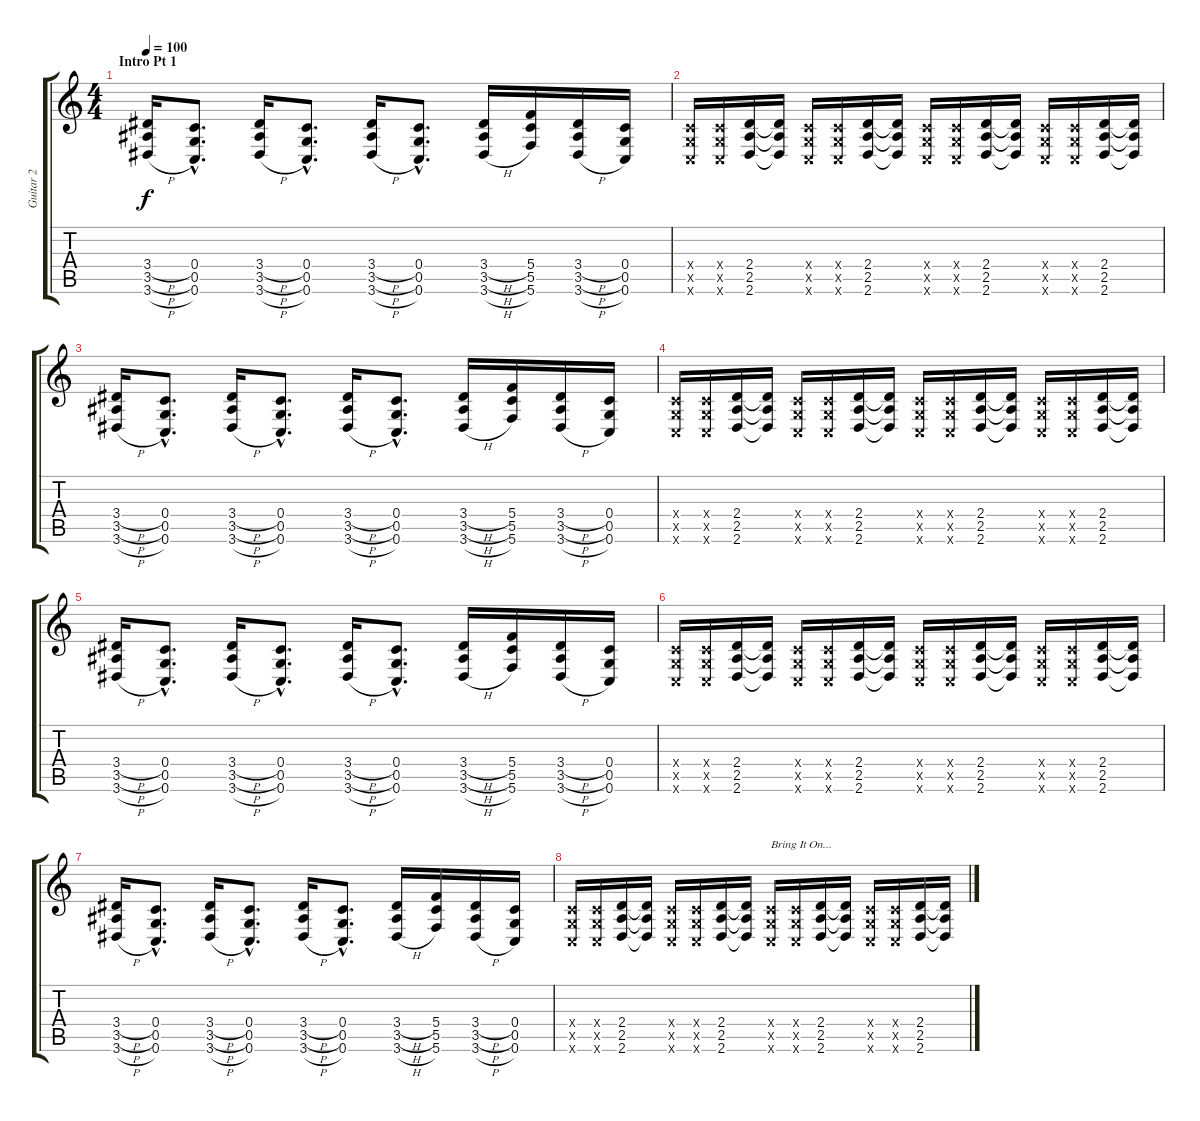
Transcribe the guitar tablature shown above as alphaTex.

\track ("Guitar 2" "Guitar 2") {instrument distortionguitar}
\staff {score tabs}
\tuning (D4 A3 F3 C3 G2 C2) {hide}
\ts (4 4)
\section ("" "Intro Pt 1")
\tempo 100
\clef g2
\ks c
(3.4{h} 3.5{h} 3.6{h}).16{dy f instrument distortionguitar} (0.4{hac} 0.5{hac} 0.6{hac}).8{d} (3.4{h} 3.5{h} 3.6{h}).16 (0.4{hac} 0.5{hac} 0.6{hac}).8{d} (3.4{h} 3.5{h} 3.6{h}).16 (0.4{hac} 0.5{hac} 0.6{hac}).8{d} (3.4{h} 3.5{h} 3.6{h}).16 (5.4 5.5 5.6).16 (3.4{h} 3.5{h} 3.6{h}).16 (0.4 0.5 0.6).16 |
(0.4{x} 0.5{x} 0.6{x}).16 (0.4{x} 0.5{x} 0.6{x}).16 (2.4 2.5 2.6).16 (2.4{t} 2.5{t} 2.6{t}).16 (0.4{x} 0.5{x} 0.6{x}).16 (0.4{x} 0.5{x} 0.6{x}).16 (2.4 2.5 2.6).16 (2.4{t} 2.5{t} 2.6{t}).16 (0.4{x} 0.5{x} 0.6{x}).16 (0.4{x} 0.5{x} 0.6{x}).16 (2.4 2.5 2.6).16 (2.4{t} 2.5{t} 2.6{t}).16 (0.4{x} 0.5{x} 0.6{x}).16 (0.4{x} 0.5{x} 0.6{x}).16 (2.4 2.5 2.6).16 (2.4{t} 2.5{t} 2.6{t}).16 |
(3.4{h} 3.5{h} 3.6{h}).16 (0.4{hac} 0.5{hac} 0.6{hac}).8{d} (3.4{h} 3.5{h} 3.6{h}).16 (0.4{hac} 0.5{hac} 0.6{hac}).8{d} (3.4{h} 3.5{h} 3.6{h}).16 (0.4{hac} 0.5{hac} 0.6{hac}).8{d} (3.4{h} 3.5{h} 3.6{h}).16 (5.4 5.5 5.6).16 (3.4{h} 3.5{h} 3.6{h}).16 (0.4 0.5 0.6).16 |
(0.4{x} 0.5{x} 0.6{x}).16 (0.4{x} 0.5{x} 0.6{x}).16 (2.4 2.5 2.6).16 (2.4{t} 2.5{t} 2.6{t}).16 (0.4{x} 0.5{x} 0.6{x}).16 (0.4{x} 0.5{x} 0.6{x}).16 (2.4 2.5 2.6).16 (2.4{t} 2.5{t} 2.6{t}).16 (0.4{x} 0.5{x} 0.6{x}).16 (0.4{x} 0.5{x} 0.6{x}).16 (2.4 2.5 2.6).16 (2.4{t} 2.5{t} 2.6{t}).16 (0.4{x} 0.5{x} 0.6{x}).16 (0.4{x} 0.5{x} 0.6{x}).16 (2.4 2.5 2.6).16 (2.4{t} 2.5{t} 2.6{t}).16 |
(3.4{h} 3.5{h} 3.6{h}).16 (0.4{hac} 0.5{hac} 0.6{hac}).8{d} (3.4{h} 3.5{h} 3.6{h}).16 (0.4{hac} 0.5{hac} 0.6{hac}).8{d} (3.4{h} 3.5{h} 3.6{h}).16 (0.4{hac} 0.5{hac} 0.6{hac}).8{d} (3.4{h} 3.5{h} 3.6{h}).16 (5.4 5.5 5.6).16 (3.4{h} 3.5{h} 3.6{h}).16 (0.4 0.5 0.6).16 |
(0.4{x} 0.5{x} 0.6{x}).16 (0.4{x} 0.5{x} 0.6{x}).16 (2.4 2.5 2.6).16 (2.4{t} 2.5{t} 2.6{t}).16 (0.4{x} 0.5{x} 0.6{x}).16 (0.4{x} 0.5{x} 0.6{x}).16 (2.4 2.5 2.6).16 (2.4{t} 2.5{t} 2.6{t}).16 (0.4{x} 0.5{x} 0.6{x}).16 (0.4{x} 0.5{x} 0.6{x}).16 (2.4 2.5 2.6).16 (2.4{t} 2.5{t} 2.6{t}).16 (0.4{x} 0.5{x} 0.6{x}).16 (0.4{x} 0.5{x} 0.6{x}).16 (2.4 2.5 2.6).16 (2.4{t} 2.5{t} 2.6{t}).16 |
(3.4{h} 3.5{h} 3.6{h}).16 (0.4{hac} 0.5{hac} 0.6{hac}).8{d} (3.4{h} 3.5{h} 3.6{h}).16 (0.4{hac} 0.5{hac} 0.6{hac}).8{d} (3.4{h} 3.5{h} 3.6{h}).16 (0.4{hac} 0.5{hac} 0.6{hac}).8{d} (3.4{h} 3.5{h} 3.6{h}).16 (5.4 5.5 5.6).16 (3.4{h} 3.5{h} 3.6{h}).16 (0.4 0.5 0.6).16 |
(0.4{x} 0.5{x} 0.6{x}).16 (0.4{x} 0.5{x} 0.6{x}).16 (2.4 2.5 2.6).16 (2.4{t} 2.5{t} 2.6{t}).16 (0.4{x} 0.5{x} 0.6{x}).16 (0.4{x} 0.5{x} 0.6{x}).16 (2.4 2.5 2.6).16 (2.4{t} 2.5{t} 2.6{t}).16 (0.4{x} 0.5{x} 0.6{x}).16{txt "Bring It On..."} (0.4{x} 0.5{x} 0.6{x}).16 (2.4 2.5 2.6).16 (2.4{t} 2.5{t} 2.6{t}).16 (0.4{x} 0.5{x} 0.6{x}).16 (0.4{x} 0.5{x} 0.6{x}).16 (2.4 2.5 2.6).16 (2.4{t} 2.5{t} 2.6{t}).16
